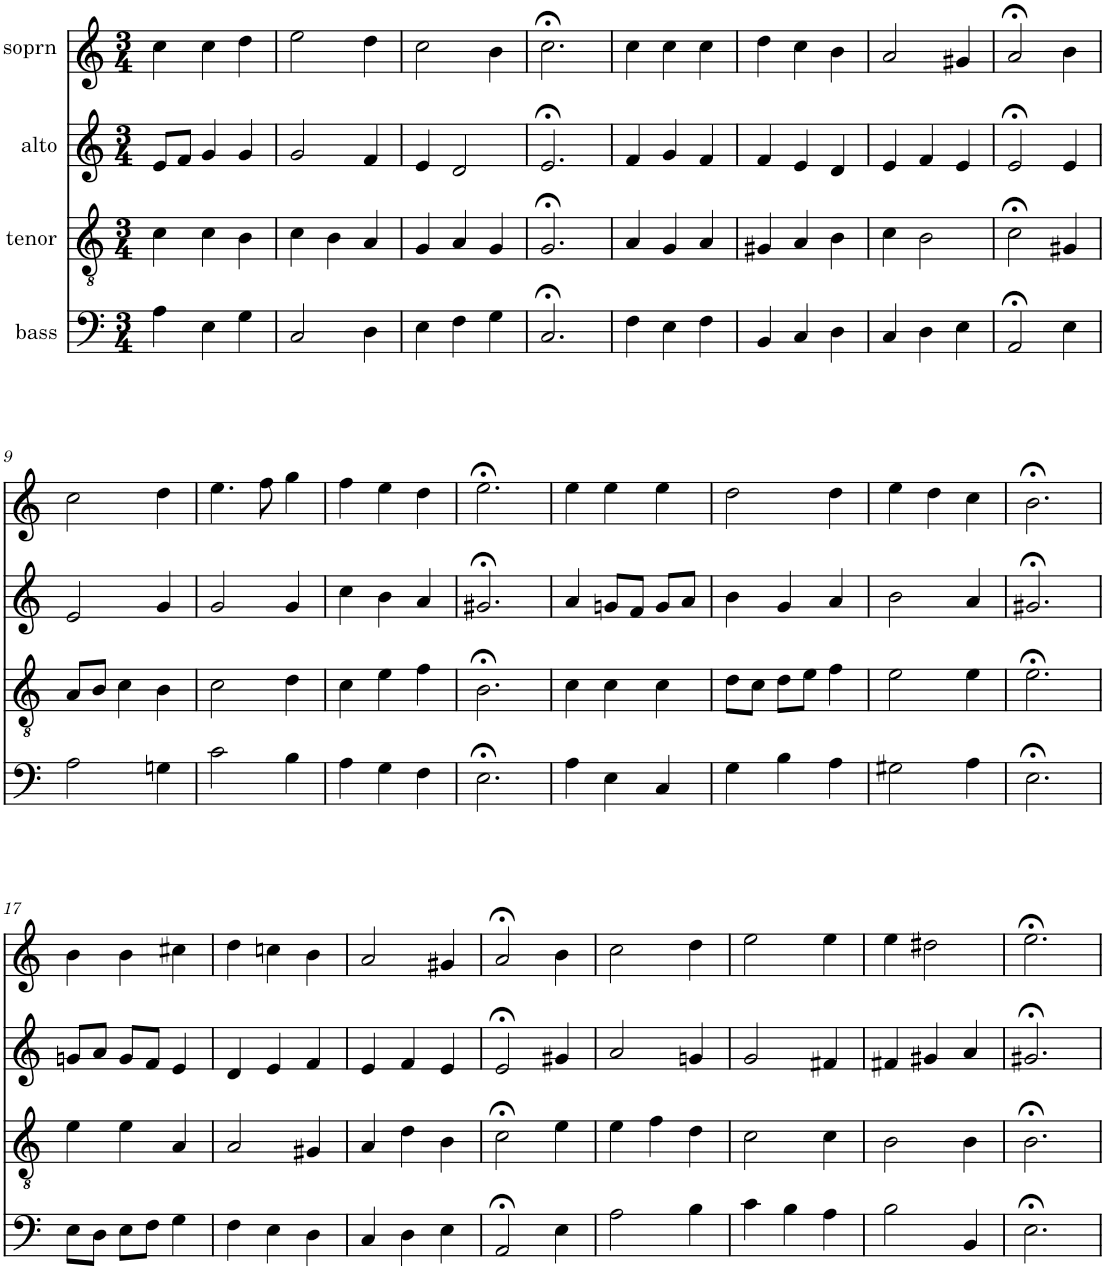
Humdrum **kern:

**kern	**kern	**kern	**kern
*part4	*part3	*part2	*part1
*staff4	*staff3	*staff2	*staff1
*I"bass	*I"tenor	*I"alto	*I"soprn
*clefF4	*clefGv2	*clefG2	*clefG2
*k[]	*k[]	*k[]	*k[]
*M3/4	*M3/4	*M3/4	*M3/4
=1	=1	=1	=1
4A\	4c\	8e/L	4cc\
.	.	8f/J	.
4E\	4c\	4g/	4cc\
4G\	4B\	4g/	4dd\
=2	=2	=2	=2
2C/	4c\	2g/	2ee\
.	4B\	.	.
4D\	4A/	4f/	4dd\
=3	=3	=3	=3
4E\	4G/	4e/	2cc\
4F\	4A/	2d/	.
4G\	4G/	.	4b\
=4	=4	=4	=4
2.C;</	2.G;</	2.e;</	2.cc;<\
=5	=5	=5	=5
4F\	4A/	4f/	4cc\
4E\	4G/	4g/	4cc\
4F\	4A/	4f/	4cc\
=6	=6	=6	=6
4BB/	4G#X/	4f/	4dd\
4C/	4A/	4e/	4cc\
4D\	4B\	4d/	4b\
=7	=7	=7	=7
4C/	4c\	4e/	2a/
4D\	2B\	4f/	.
4E\	.	4e/	4g#X/
=8	=8	=8	=8
2AA;</	2c;<\	2e;</	2a;</
4E\	4G#X/	4e/	4b\
!!LO:LB:g=z
=9	=9	=9	=9
2A\	8A/L	2e/	2cc\
.	8B/J	.	.
.	4c\	.	.
4Gn\	4B\	4g/	4dd\
=10	=10	=10	=10
2c\	2c\	2g/	4.ee\
.	.	.	8ff\
4B\	4d\	4g/	4gg\
=11	=11	=11	=11
4A\	4c\	4cc\	4ff\
4G\	4e\	4b\	4ee\
4F\	4f\	4a/	4dd\
=12	=12	=12	=12
2.E;<\	2.B;<\	2.g#X;</	2.ee;<\
=13	=13	=13	=13
4A\	4c\	4a/	4ee\
4E\	4c\	8gn/L	4ee\
.	.	8f/J	.
4C/	4c\	8g/L	4ee\
.	.	8a/J	.
=14	=14	=14	=14
4G\	8d\L	4b\	2dd\
.	8c\J	.	.
4B\	8d\L	4g/	.
.	8e\J	.	.
4A\	4f\	4a/	4dd\
=15	=15	=15	=15
2G#X\	2e\	2b\	4ee\
.	.	.	4dd\
4A\	4e\	4a/	4cc\
=16	=16	=16	=16
2.E;<\	2.e;<\	2.g#X;</	2.b;<\
!!LO:LB:g=z
=17	=17	=17	=17
8E\L	4e\	8gn/L	4b\
8D\J	.	8a/J	.
8E\L	4e\	8g/L	4b\
8F\J	.	8f/J	.
4G\	4A/	4e/	4cc#X\
=18	=18	=18	=18
4F\	2A/	4d/	4dd\
4E\	.	4e/	4ccn\
4D\	4G#X/	4f/	4b\
=19	=19	=19	=19
4C/	4A/	4e/	2a/
4D\	4d\	4f/	.
4E\	4B\	4e/	4g#X/
=20	=20	=20	=20
2AA;</	2c;<\	2e;</	2a;</
4E\	4e\	4g#X/	4b\
=21	=21	=21	=21
2A\	4e\	2a/	2cc\
.	4f\	.	.
4B\	4d\	4gn/	4dd\
=22	=22	=22	=22
4c\	2c\	2g/	2ee\
4B\	.	.	.
4A\	4c\	4f#X/	4ee\
=23	=23	=23	=23
2B\	2B\	4f#X/	4ee\
.	.	4g#X/	2dd#X\
4BB/	4B\	4a/	.
=24	=24	=24	=24
2.E;<\	2.B;<\	2.g#X;</	2.ee;<\
=	=	=	=
*-	*-	*-	*-
